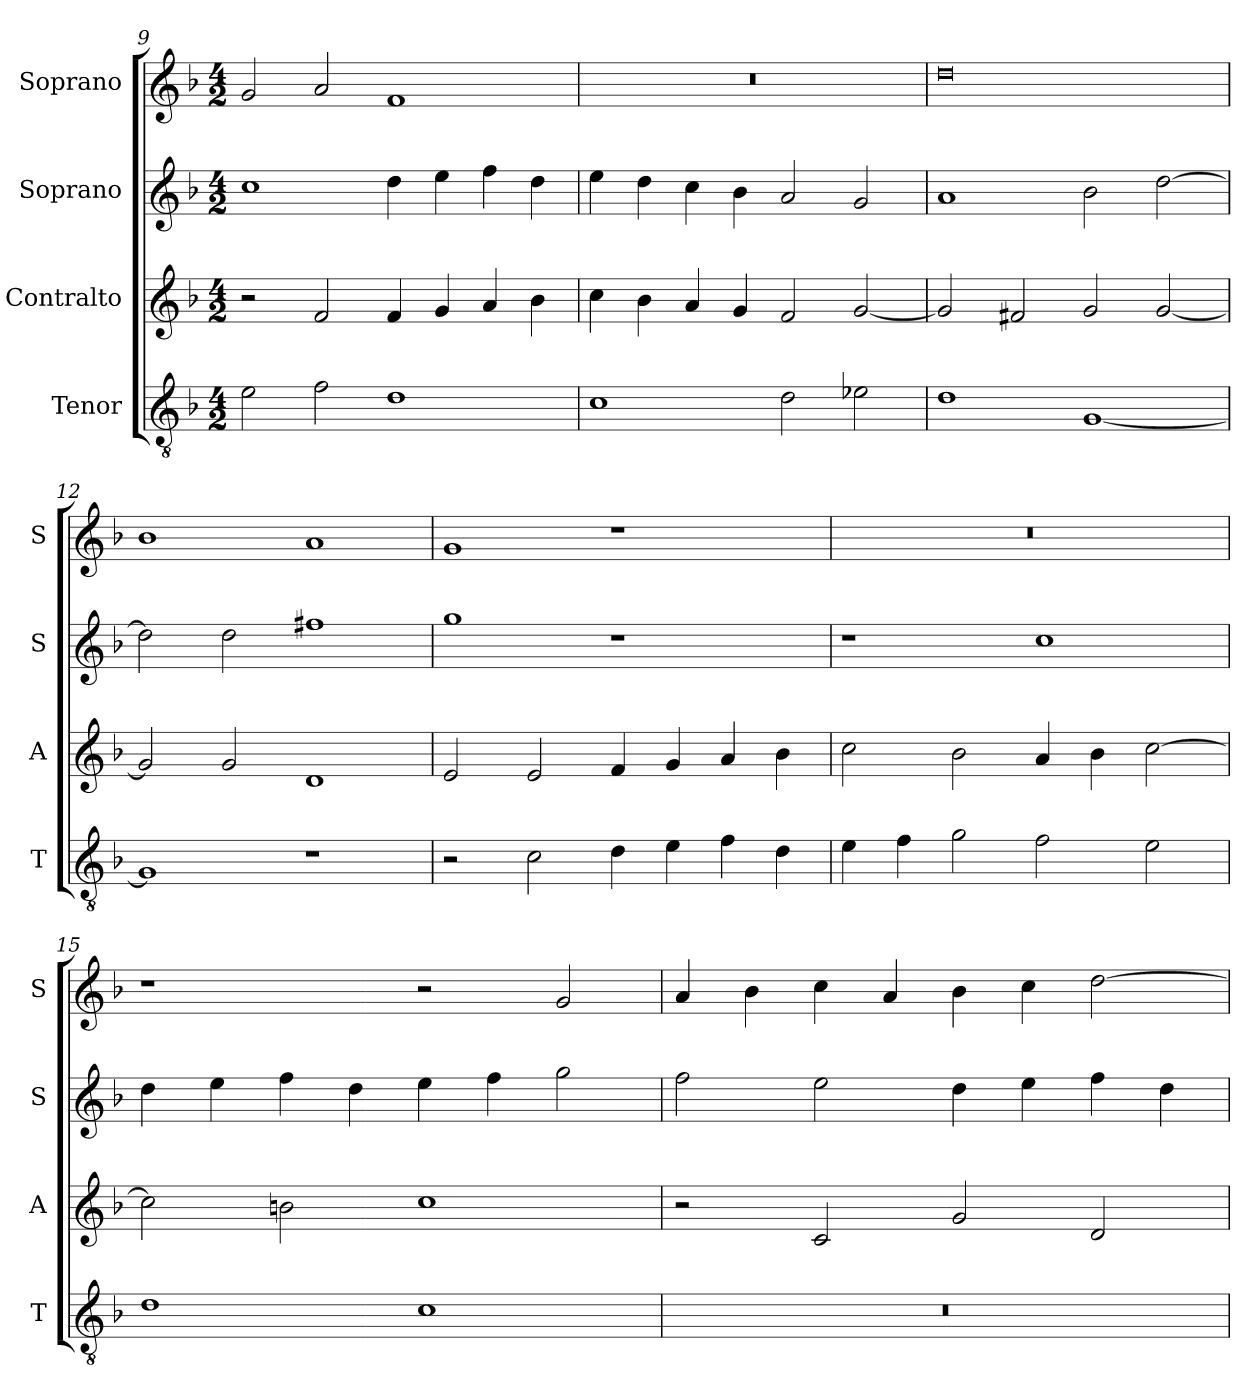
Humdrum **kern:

**kern	**kern	**kern	**kern
*part4	*part3	*part2	*part1
*staff4	*staff3	*staff2	*staff1
*I"Tenor	*I"Contralto	*I"Soprano	*I"Soprano
*I'T	*I'A	*I'S	*I'S
*clefGv2	*clefG2	*clefG2	*clefG2
*k[b-]	*k[b-]	*k[b-]	*k[b-]
*G:dor	*G:dor	*G:dor	*G:dor
*M4/2	*M4/2	*M4/2	*M4/2
=9	=9	=9	=9
2e	2r	1cc	2g
2f	2f	.	2a
1d	4f	4dd	1f
.	4g	4ee	.
.	4a	4ff	.
.	4b-	4dd	.
=10	=10	=10	=10
1c	4cc	4ee	0r
.	4b-	4dd	.
.	4a	4cc	.
.	4g	4b-	.
2d	2f	2a	.
2e-X	[2g	2g	.
=11	=11	=11	=11
1d	2g]	1a	0dd
.	2f#X	.	.
[1G	2g	2b-	.
.	[2g	[2dd	.
=12	=12	=12	=12
1G]	2g]	2dd]	1b-
.	2g	2dd	.
1r	1d	1ff#X	1a
=13	=13	=13	=13
2r	2e	1gg	1g
2c	2e	.	.
4d	4f	1r	1r
4e	4g	.	.
4f	4a	.	.
4d	4b-	.	.
=14	=14	=14	=14
4e	2cc	1r	0r
4f	.	.	.
2g	2b-	.	.
2f	4a	1cc	.
.	4b-	.	.
2e	[2cc	.	.
=15	=15	=15	=15
1d	2cc]	4dd	1r
.	.	4ee	.
.	2bn	4ff	.
.	.	4dd	.
1c	1cc	4ee	2r
.	.	4ff	.
.	.	2gg	2g
=16	=16	=16	=16
0r	2r	2ff	4a
.	.	.	4b-
.	2c	2ee	4cc
.	.	.	4a
.	2g	4dd	4b-
.	.	4ee	4cc
.	2d	4ff	[2dd
.	.	4dd	.
=	=	=	=
*-	*-	*-	*-
